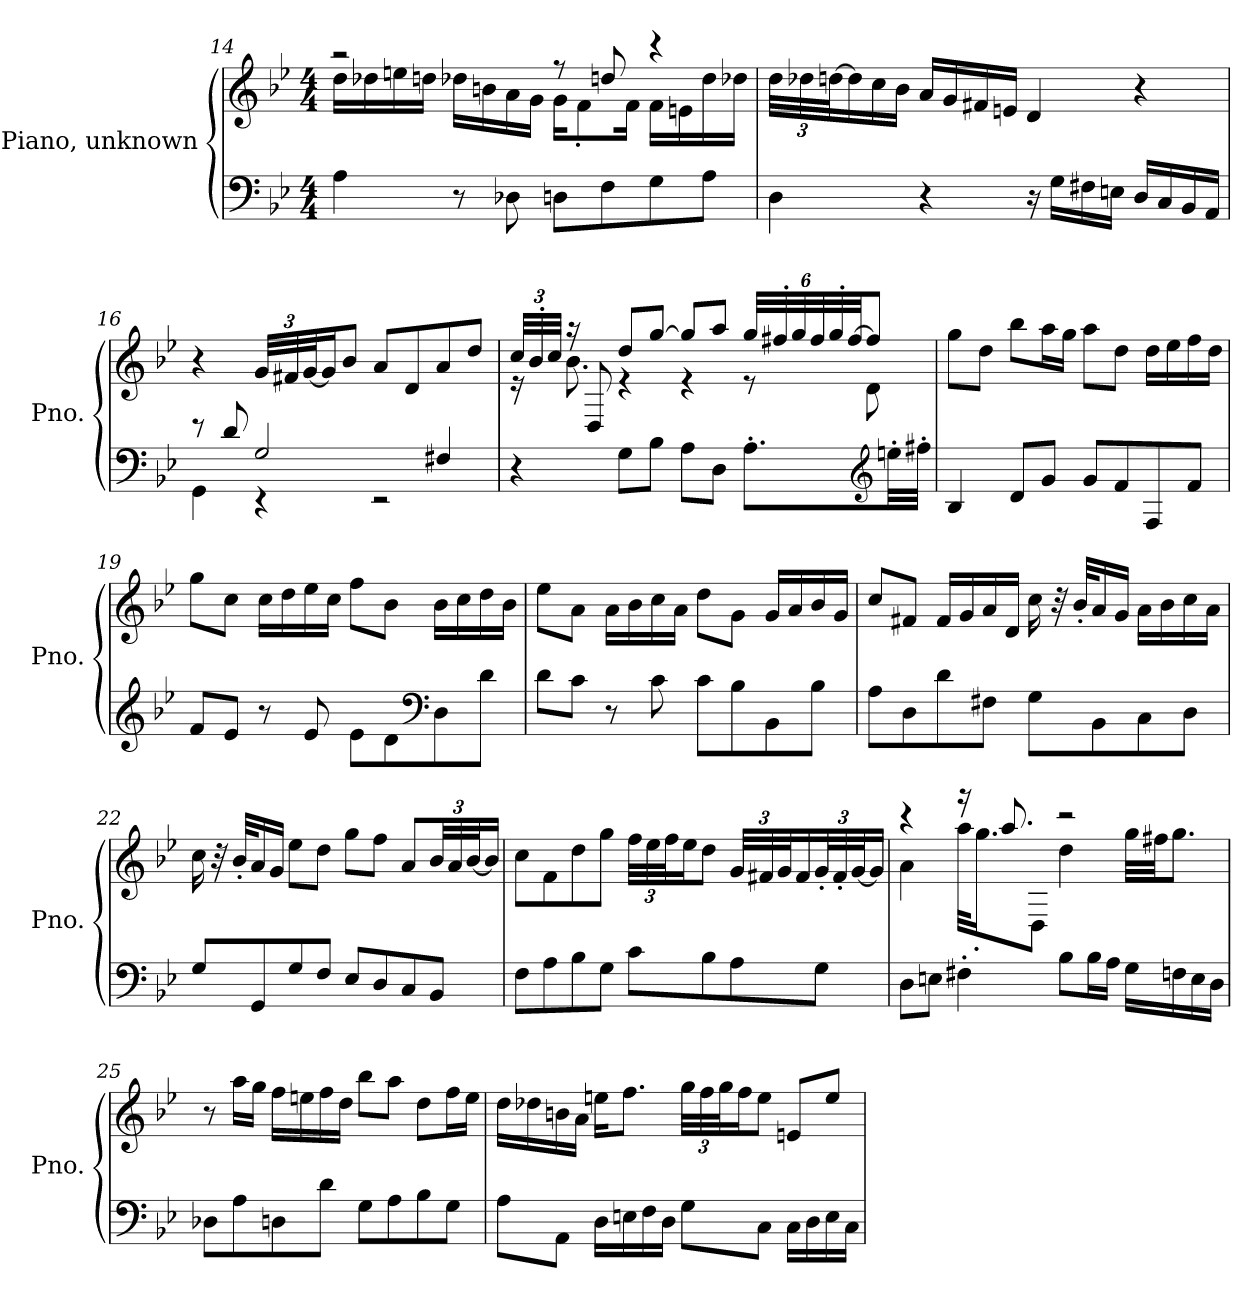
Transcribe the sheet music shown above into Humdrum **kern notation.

**kern	**kern
*part1	*part1
*staff2	*staff1
*I"Piano, unknown	*
*I'Pno.	*
!!LO:PB:g=z
*clefF4	*clefG2
*k[b-e-]	*k[b-e-]
*M4/4	*M4/4
=14	=14
*	*^
4A\	2r	16dd\LL
.	.	16dd-X\
.	.	16een\
.	.	16ddn\JJ
8r	.	16dd-X\LL
.	.	16bn\
8D-X\	.	16a\
.	.	16g\JJ
8Dn\L	8r	16g\KL
.	.	8f'\
8F\	8ddn/	.
.	.	16f\Jk
8G\	4r	16f\LL
.	.	16en\
8A\J	.	16dd\
.	.	16dd-X\JJ
*	*v	*v
=15	=15
*	*Xbrackettup
4D\	48dd\LLL
.	48dd-X\
.	[48ddn\J
.	16dd\]
.	16cc\
.	16b-\JJ
4r	16a/LL
.	16g/
.	16f#X/
.	16en/JJ
16r	4d/
16G\LL	.
16F#X\	.
16En\JJ	.
16D/LL	4r
16C/	.
16BB-/	.
16AA/JJ	.
!!LO:LB:g=z
=16	=16
*^	*
8r	4GG\	4r
8d/	.	.
2G/	4r	48g/LLL
.	.	48f#X/
.	.	[48g/J
.	.	16g/J]
.	.	8b-/J
.	2r	8a/L
.	.	8d/
4F#X/	.	8a/
.	.	8dd/J
*v	*v	*
=17	=17
*	*^
4r	48cc/LLL	16r
.	48b-'/	.
.	48cc/JJJ	.
.	16r	8.b-\
.	8D/	.
8G\L	8dd/L	4r
8B-\J	[8gg/J	.
8A\L	8gg/L]	4r
8D\J	8aa/J	.
8.A'\L	48gg/LLL	8r
.	48ff#X'/	.
.	48gg/	.
.	48ff#/	.
.	48gg'/	.
.	[48ff#/JJ	.
.	8ff#/J]	8d\
*clefG2	*	*
32een'\LL	.	.
32ff#X'\JJJ	.	.
*	*v	*v
!!LO:LB:g=z
=18	=18
4B-/	8gg\L
.	8dd\J
8d/L	8bb-\L
8g/J	16aa\L
.	16gg\JJ
8g/L	8aa\L
8f/	8dd\J
8F/	16dd\LL
.	16ee-\
8f/J	16ff\
.	16dd\JJ
=19	=19
8f/L	8gg\L
8e-/J	8cc\J
8r	16cc\LL
.	16dd\
8e-/	16ee-\
.	16cc\JJ
8e-\L	8ff\L
8d\	8b-\J
*clefF4	*
8D\	16b-\LL
.	16cc\
8d\J	16dd\
.	16b-\JJ
=20	=20
8d\L	8ee-\L
8c\J	8a\J
8r	16a\LL
.	16b-\
8c\	16cc\
.	16a\JJ
8c\L	8dd\L
8B-\	8g\J
8BB-\	16g/LL
.	16a/
8B-\J	16b-/
.	16g/JJ
!!LO:LB:g=z
=21	=21
8A\L	8cc/L
8D\	8f#X/J
8d\	16f#/LL
.	16g/
8F#X\J	16a/
.	16d/JJ
8G\L	16cc\
.	32r
.	32b-'/KLL
8BB-\	16a/
.	16g/JJ
8C\	16a\LL
.	16b-\
8D\J	16cc\
.	16a\JJ
=22	=22
8G/L	16cc\
.	32r
.	32b-'/KLL
8GG/	16a/
.	16g/JJ
8G/	8ee-\L
8F/J	8dd\J
8E-/L	8gg\L
8D/	8ff\J
8C/	8a/L
8BB-/J	48b-/LL
.	48a/
.	[48b-/J
.	16b-/JJ]
!!LO:LB:g=z
=23	=23
8F\L	8cc\L
8A\	8f\
8B-\	8dd\
8G\J	8gg\J
8c\L	48ff\LLL
.	48ee-\
.	48ff\J
.	16ee-\J
8B-\	8dd\J
8A\	48g/LLL
.	48f#X/
.	48g/J
.	16f#/
8G\J	48g'/L
.	48f#'/
.	[48g/J
.	16g/JJ]
=24	=24
*	*^
8D\L	4r	4a\
8En\J	.	.
4F#X'\	16r	32aa\KLL
.	.	16.gg'\J
.	8.aa/	.
.	.	8D\J
8B-\L	2r	4dd\
16B-\L	.	.
16A\JJ	.	.
16G\LL	.	32gg\LLL
.	.	32ff#X\JJ
16Fn\	.	8.gg\J
16E\	.	.
16D\JJ	.	.
*	*v	*v
!!LO:LB:g=z
=25	=25
8D-X\L	8r
8A\	16aa\LL
.	16gg\JJ
8Dn\	16ff\LL
.	16een\
8d\J	16ff\
.	16dd\JJ
8G\L	8bb-\L
8A\	8aa\J
8B-\	8dd\L
8G\J	16ff\L
.	16ee\JJ
=26	=26
8A\L	16dd\LL
.	16dd-X\
8AA\J	16bn\
.	16a\JJ
16D\LL	16een\KL
16En\	8.ff\J
16F\	.
16D\JJ	.
8G\L	48gg\LLL
.	48ff\
.	48gg\J
.	16ff\J
8C\J	8ee\J
16C\LL	8en/L
16D\	.
16E\	8ee/J
16C\JJ	.
=	=
*-	*-
